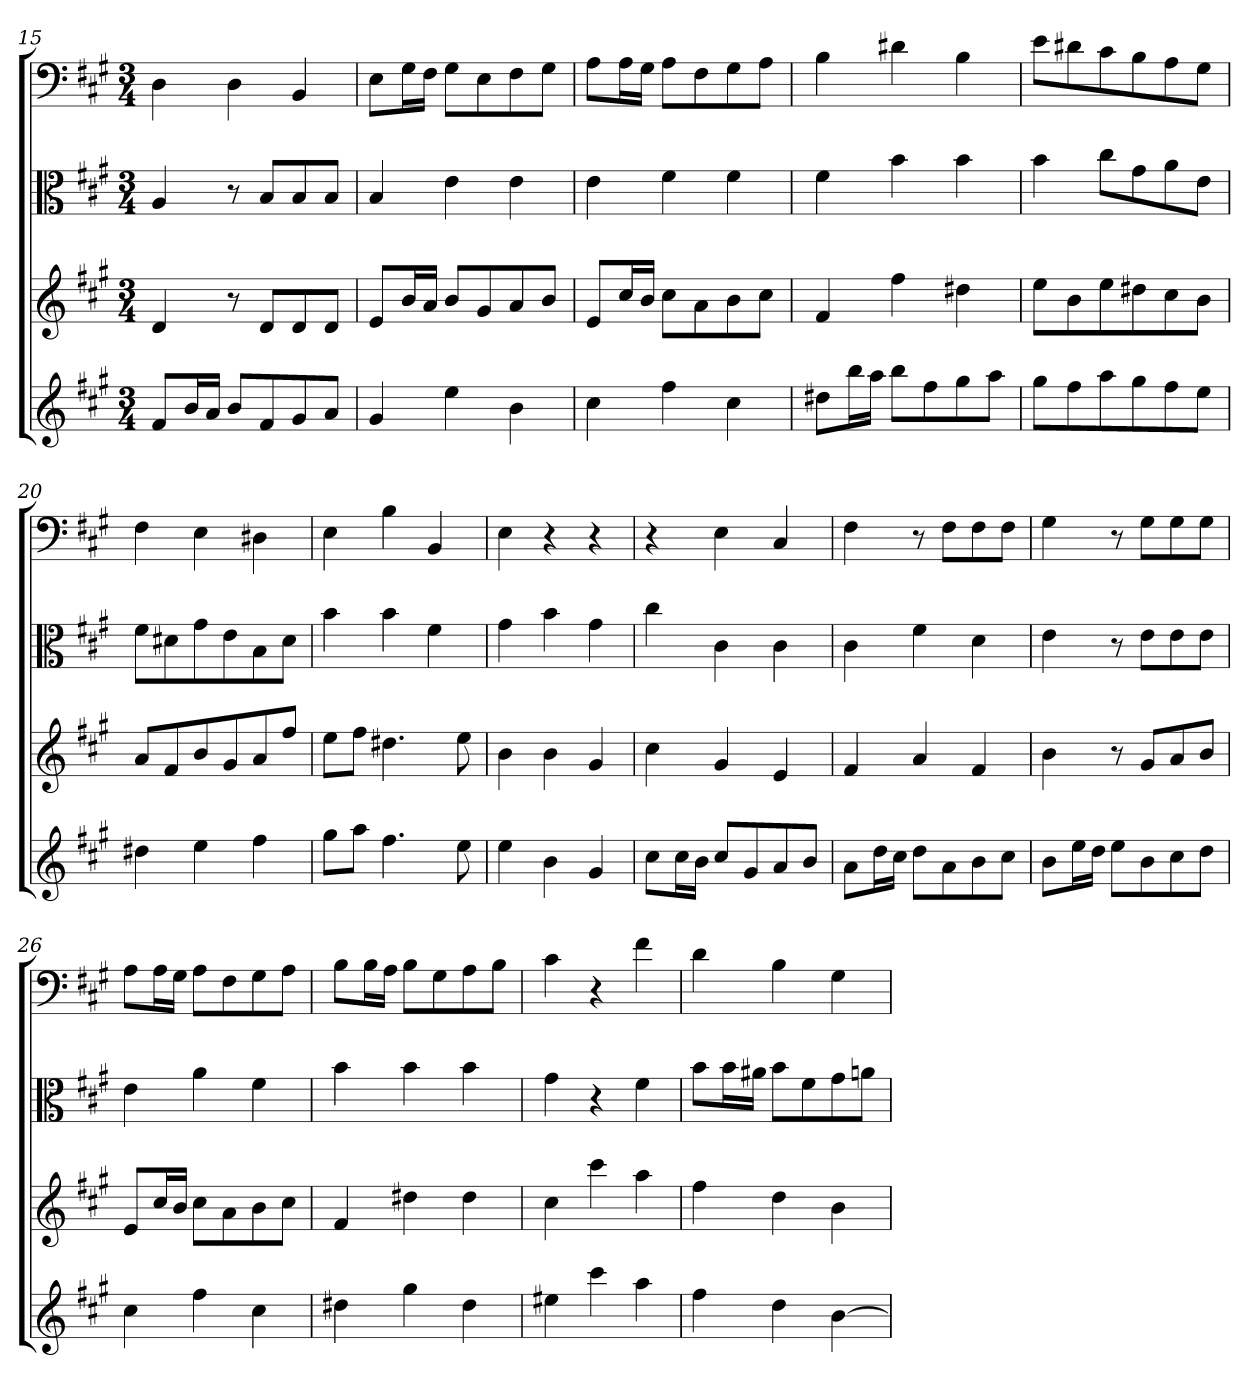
**kern	**kern	**kern	**kern
*part4	*part3	*part2	*part1
*staff4	*staff3	*staff2	*staff1
*clefG2	*clefG2	*clefC3	*clefF4
*k[f#c#g#]	*k[f#c#g#]	*k[f#c#g#]	*k[f#c#g#]
*A:	*A:	*A:	*A:
*M3/4	*M3/4	*M3/4	*M3/4
=15	=15	=15	=15
8f#/L	4d/	4A/	4D\
16b/L	.	.	.
16a/JJ	.	.	.
8b/L	8r	8r	4D\
8f#/	8d/L	8B/L	.
8g#/	8d/	8B/	4BB/
8a/J	8d/J	8B/J	.
=16	=16	=16	=16
4g#/	8e/L	4B/	8E\L
.	16b/L	.	16G#\L
.	16a/JJ	.	16F#\JJ
4ee\	8b/L	4e\	8G#\L
.	8g#/	.	8E\
4b\	8a/	4e\	8F#\
.	8b/J	.	8G#\J
=17	=17	=17	=17
4cc#\	8e/L	4e\	8A\L
.	16cc#/L	.	16A\L
.	16b/JJ	.	16G#\JJ
4ff#\	8cc#\L	4f#\	8A\L
.	8a\	.	8F#\
4cc#\	8b\	4f#\	8G#\
.	8cc#\J	.	8A\J
=18	=18	=18	=18
8dd#X\L	4f#/	4f#\	4B\
16bb\L	.	.	.
16aa\JJ	.	.	.
8bb\L	4ff#\	4b\	4d#X\
8ff#\	.	.	.
8gg#\	4dd#X\	4b\	4B\
8aa\J	.	.	.
=19	=19	=19	=19
8gg#\L	8ee\L	4b\	8e\L
8ff#\	8b\	.	8d#X\
8aa\	8ee\	8cc#\L	8c#\
8gg#\	8dd#X\	8g#\	8B\
8ff#\	8cc#\	8a\	8A\
8ee\J	8b\J	8e\J	8G#\J
=20	=20	=20	=20
4dd#X\	8a/L	8f#\L	4F#\
.	8f#/	8d#X\	.
4ee\	8b/	8g#\	4E\
.	8g#/	8e\	.
4ff#\	8a/	8B\	4D#X\
.	8ff#/J	8d#\J	.
=21	=21	=21	=21
8gg#\L	8ee\L	4b\	4E\
8aa\J	8ff#\J	.	.
4.ff#\	4.dd#X\	4b\	4B\
.	.	4f#\	4BB/
8ee\	8ee\	.	.
=22	=22	=22	=22
4ee\	4b\	4g#\	4E\
4b\	4b\	4b\	4r
4g#/	4g#/	4g#\	4r
=23	=23	=23	=23
8cc#\L	4cc#\	4cc#\	4r
16cc#\L	.	.	.
16b\JJ	.	.	.
8cc#/L	4g#/	4c#\	4E\
8g#/	.	.	.
8a/	4e/	4c#\	4C#/
8b/J	.	.	.
=24	=24	=24	=24
8a\L	4f#/	4c#\	4F#\
16dd\L	.	.	.
16cc#\JJ	.	.	.
8dd\L	4a/	4f#\	8r
8a\	.	.	8F#\L
8b\	4f#/	4d\	8F#\
8cc#\J	.	.	8F#\J
=25	=25	=25	=25
8b\L	4b\	4e\	4G#\
16ee\L	.	.	.
16dd\JJ	.	.	.
8ee\L	8r	8r	8r
8b\	8g#/L	8e\L	8G#\L
8cc#\	8a/	8e\	8G#\
8dd\J	8b/J	8e\J	8G#\J
=26	=26	=26	=26
4cc#\	8e/L	4e\	8A\L
.	16cc#/L	.	16A\L
.	16b/JJ	.	16G#\JJ
4ff#\	8cc#\L	4a\	8A\L
.	8a\	.	8F#\
4cc#\	8b\	4f#\	8G#\
.	8cc#\J	.	8A\J
=27	=27	=27	=27
4dd#X\	4f#/	4b\	8B\L
.	.	.	16B\L
.	.	.	16A\JJ
4gg#\	4dd#X\	4b\	8B\L
.	.	.	8G#\
4dd#\	4dd#\	4b\	8A\
.	.	.	8B\J
=28	=28	=28	=28
4ee#X\	4cc#\	4g#\	4c#\
4ccc#\	4ccc#\	4r	4r
4aa\	4aa\	4f#\	4f#\
=29	=29	=29	=29
4ff#\	4ff#\	8b\L	4d\
.	.	16b\L	.
.	.	16a#X\JJ	.
4dd\	4dd\	8b\L	4B\
.	.	8f#\	.
[4b\	4b\	8g#\	4G#\
.	.	8an\J	.
=	=	=	=
*-	*-	*-	*-
